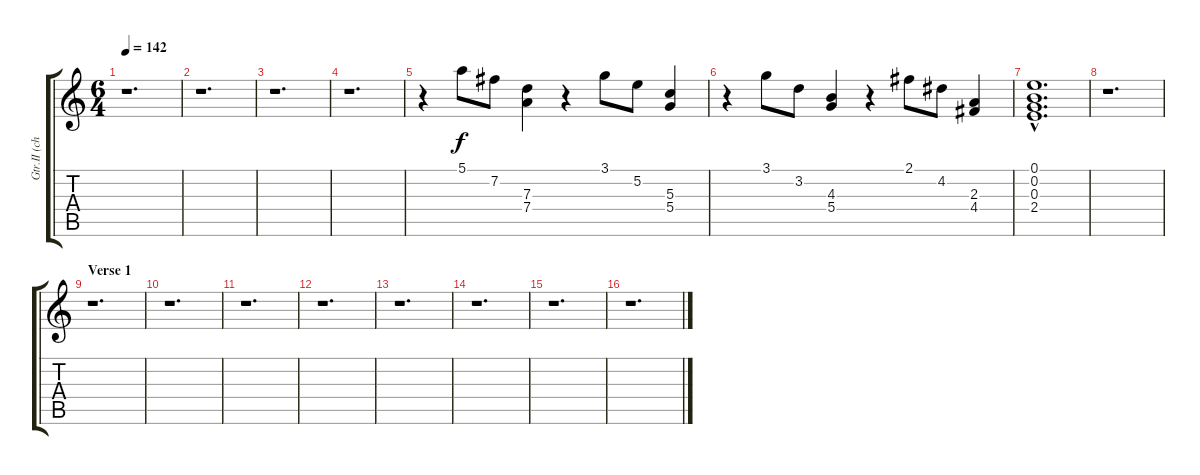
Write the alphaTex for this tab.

\track ("Gtr.II (chords)" "Gtr.II (ch") {instrument overdrivenguitar}
\staff {score tabs}
\tuning (E4 B3 G3 D3 A2 E2) {hide}
\ts (6 4)
\tempo 142
\clef g2
\ks c
r.1{d dy f} |
r.1{d} |
r.1{d} |
r.1{d} |
r.4{volume 11 instrument acousticguitarnylon} 5.1.8 7.2.8 (7.3 7.4).4 r.4 3.1.8 5.2.8 (5.3 5.4).4 |
r.4 3.1.8 3.2.8 (4.3 5.4).4 r.4 2.1.8 4.2.8 (2.3 4.4).4 |
(0.1{hac} 0.2{hac} 0.3{hac} 2.4{hac}).1{d} |
r.1{d} |
\section ("" "Verse 1")
r.1{d} |
r.1{d} |
r.1{d} |
r.1{d} |
r.1{d} |
r.1{d} |
r.1{d} |
r.1{d}
